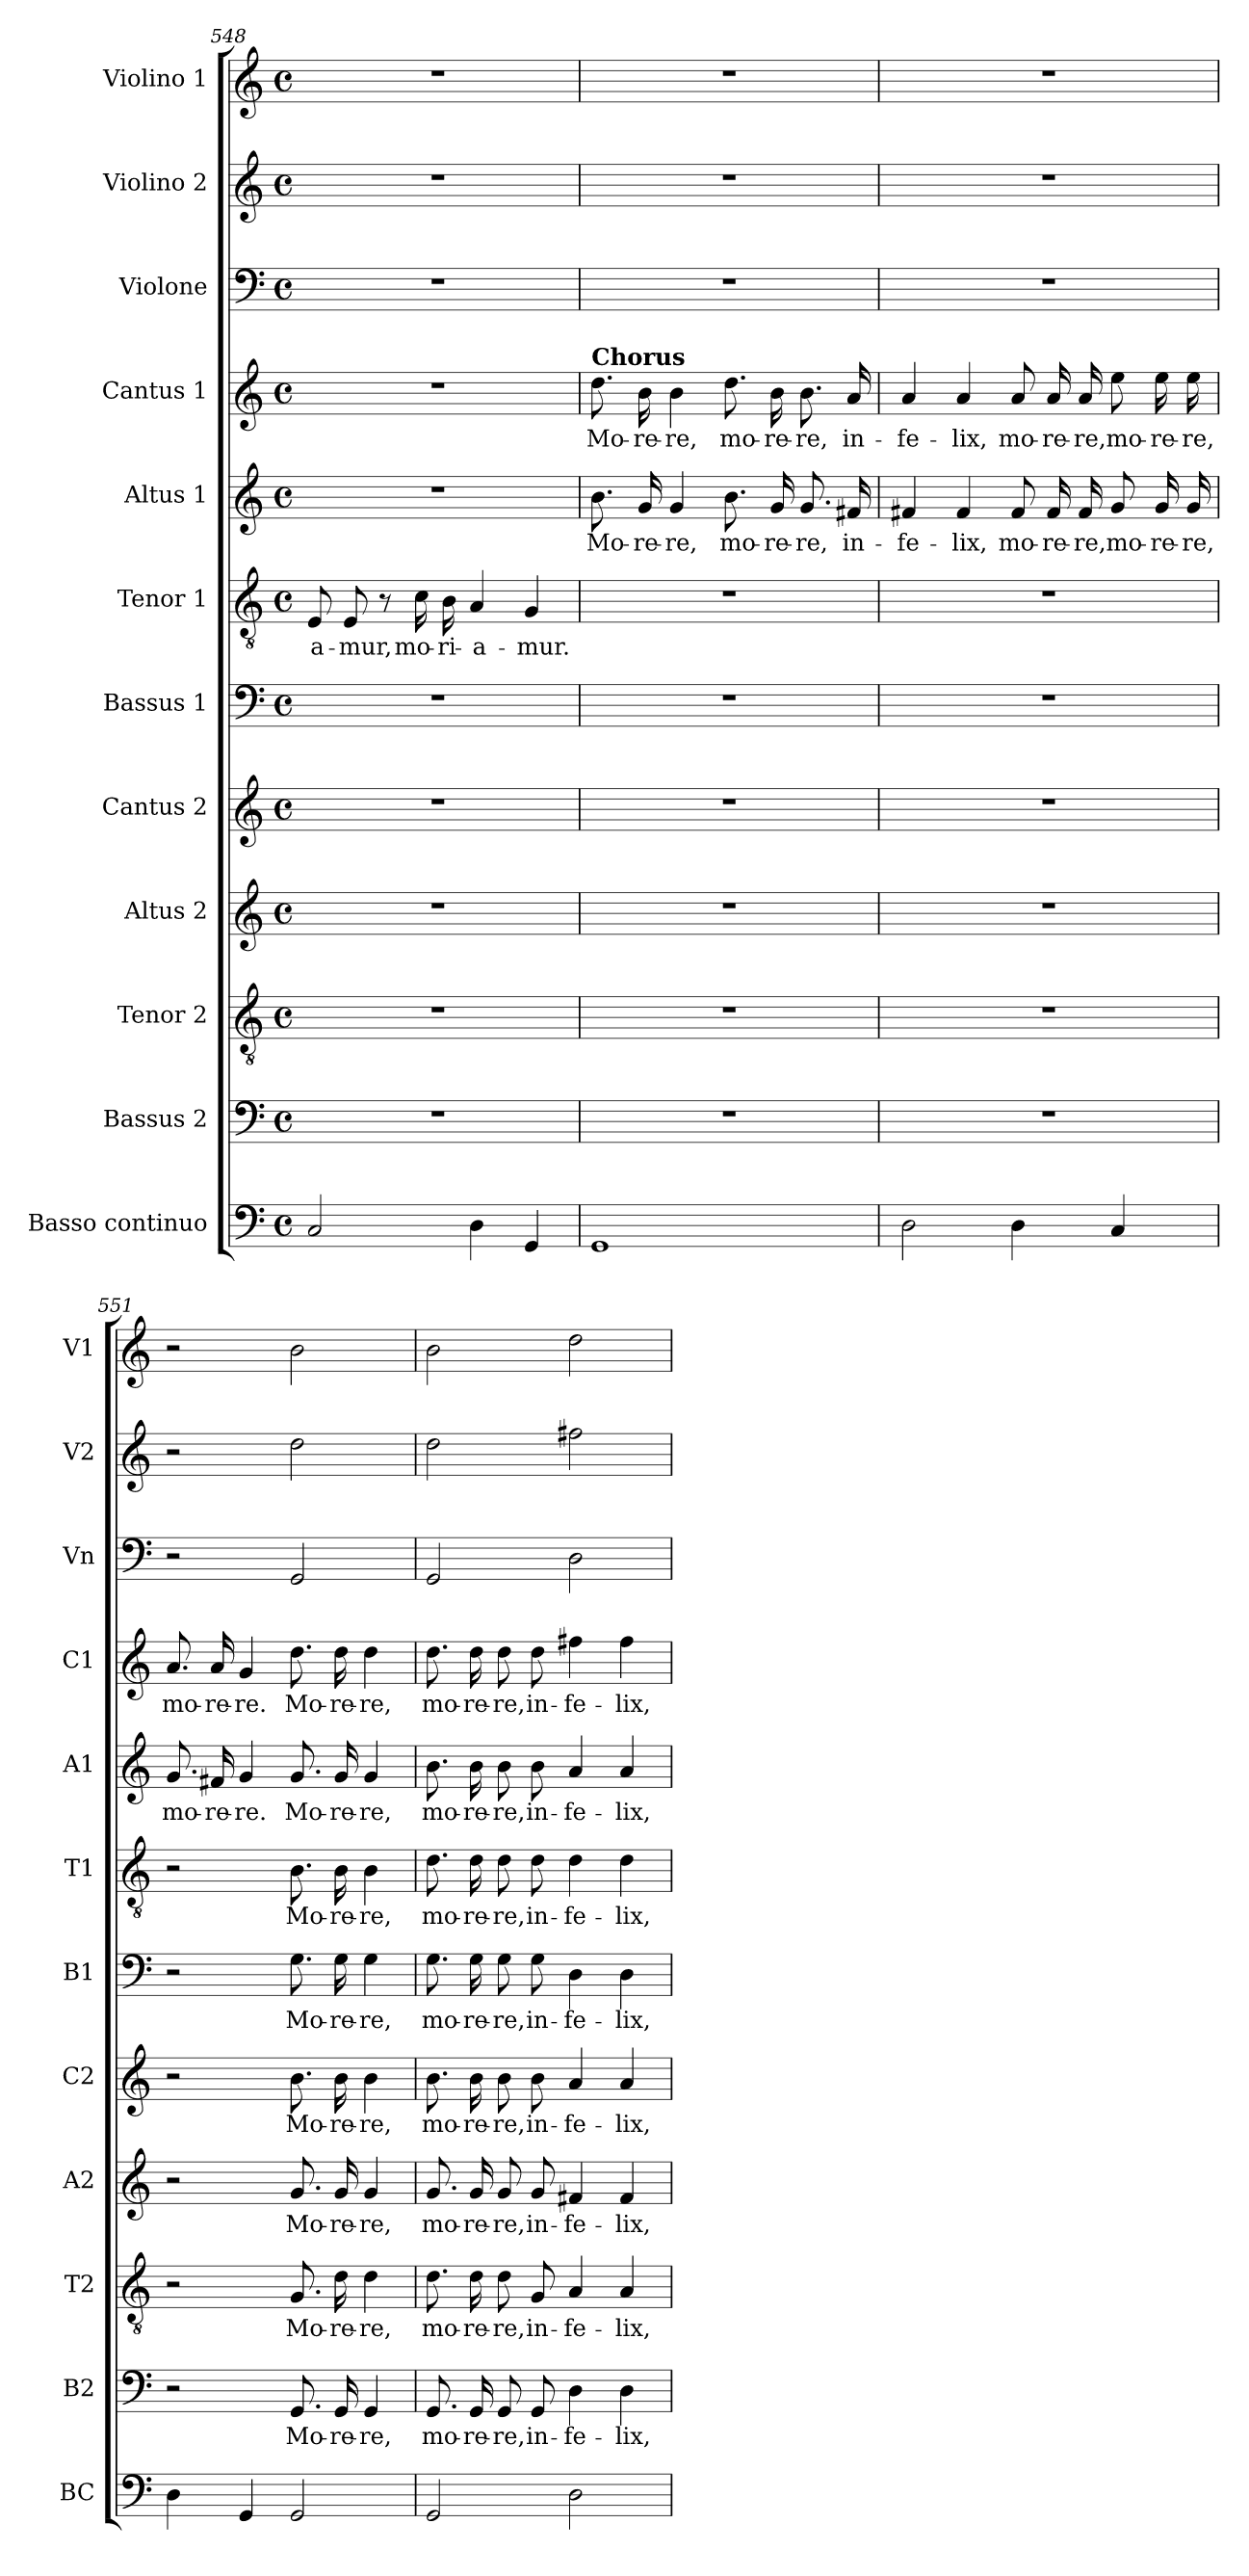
**kern	**kern	**text	**kern	**text	**kern	**text	**kern	**text	**kern	**text	**kern	**text	**kern	**text	**kern	**text	**kern	**kern	**kern
*part12	*part11	*part11	*part10	*part10	*part9	*part9	*part8	*part8	*part7	*part7	*part6	*part6	*part5	*part5	*part4	*part4	*part3	*part2	*part1
*staff12	*staff11	*staff11	*staff10	*staff10	*staff9	*staff9	*staff8	*staff8	*staff7	*staff7	*staff6	*staff6	*staff5	*staff5	*staff4	*staff4	*staff3	*staff2	*staff1
*I"Basso continuo	*I"Bassus 2	*	*I"Tenor 2	*	*I"Altus 2	*	*I"Cantus 2	*	*I"Bassus 1	*	*I"Tenor 1	*	*I"Altus 1	*	*I"Cantus 1	*	*I"Violone	*I"Violino 2	*I"Violino 1
*I'BC	*I'B2	*	*I'T2	*	*I'A2	*	*I'C2	*	*I'B1	*	*I'T1	*	*I'A1	*	*I'C1	*	*I'Vn	*I'V2	*I'V1
*clefF4	*clefF4	*	*clefGv2	*	*clefG2	*	*clefG2	*	*clefF4	*	*clefGv2	*	*clefG2	*	*clefG2	*	*clefF4	*clefG2	*clefG2
*ITrd7c12	*	*	*	*	*	*	*	*	*	*	*	*	*	*	*	*	*ITrd7c12	*	*
*k[]	*k[]	*	*k[]	*	*k[]	*	*k[]	*	*k[]	*	*k[]	*	*k[]	*	*k[]	*	*k[]	*k[]	*k[]
*C:	*C:	*	*C:	*	*C:	*	*C:	*	*C:	*	*C:	*	*C:	*	*C:	*	*C:	*C:	*C:
*M4/4	*M4/4	*	*M4/4	*	*M4/4	*	*M4/4	*	*M4/4	*	*M4/4	*	*M4/4	*	*M4/4	*	*M4/4	*M4/4	*M4/4
*met(c)	*met(c)	*	*met(c)	*	*met(c)	*	*met(c)	*	*met(c)	*	*met(c)	*	*met(c)	*	*met(c)	*	*met(c)	*met(c)	*met(c)
=548	=548	=548	=548	=548	=548	=548	=548	=548	=548	=548	=548	=548	=548	=548	=548	=548	=548	=548	=548
!	!	!	!	!	!	!	!	!	!	!	!	!LO:LY:b	!	!	!	!	!	!	!
2CC/	1r	.	1r	.	1r	.	1r	.	1r	.	8E/	-a-	1r	.	1r	.	1r	1r	1r
!	!	!	!	!	!	!	!	!	!	!	!	!LO:LY:b	!	!	!	!	!	!	!
.	.	.	.	.	.	.	.	.	.	.	8E/	-mur,	.	.	.	.	.	.	.
.	.	.	.	.	.	.	.	.	.	.	8r	.	.	.	.	.	.	.	.
!	!	!	!	!	!	!	!	!	!	!	!	!LO:LY:b	!	!	!	!	!	!	!
.	.	.	.	.	.	.	.	.	.	.	16c\	mo-	.	.	.	.	.	.	.
!	!	!	!	!	!	!	!	!	!	!	!	!LO:LY:b	!	!	!	!	!	!	!
.	.	.	.	.	.	.	.	.	.	.	16B\	-ri-	.	.	.	.	.	.	.
!	!	!	!	!	!	!	!	!	!	!	!	!LO:LY:b	!	!	!	!	!	!	!
4DD\	.	.	.	.	.	.	.	.	.	.	4A/	-a-	.	.	.	.	.	.	.
!	!	!	!	!	!	!	!	!	!	!	!	!LO:LY:b	!	!	!	!	!	!	!
4GGG/	.	.	.	.	.	.	.	.	.	.	4G/	-mur.	.	.	.	.	.	.	.
!!LO:PB:g=z
=549	=549	=549	=549	=549	=549	=549	=549	=549	=549	=549	=549	=549	=549	=549	=549	=549	=549	=549	=549
!	!	!	!	!	!	!	!	!	!	!	!	!	!	!	!LO:TX:a:B:t=Chorus	!	!	!	!
!	!	!	!	!	!	!	!	!	!	!	!	!	!	!LO:LY:b	!	!LO:LY:b	!	!	!
1GGG	1r	.	1r	.	1r	.	1r	.	1r	.	1r	.	8.b\	Mo-	8.dd\	Mo-	1r	1r	1r
!	!	!	!	!	!	!	!	!	!	!	!	!	!	!LO:LY:b	!	!LO:LY:b	!	!	!
.	.	.	.	.	.	.	.	.	.	.	.	.	16g/	-re-	16b\	-re-	.	.	.
!	!	!	!	!	!	!	!	!	!	!	!	!	!	!LO:LY:b	!	!LO:LY:b	!	!	!
.	.	.	.	.	.	.	.	.	.	.	.	.	4g/	-re,	4b\	-re,	.	.	.
!	!	!	!	!	!	!	!	!	!	!	!	!	!	!LO:LY:b	!	!LO:LY:b	!	!	!
.	.	.	.	.	.	.	.	.	.	.	.	.	8.b\	mo-	8.dd\	mo-	.	.	.
!	!	!	!	!	!	!	!	!	!	!	!	!	!	!LO:LY:b	!	!LO:LY:b	!	!	!
.	.	.	.	.	.	.	.	.	.	.	.	.	16g/	-re-	16b\	-re-	.	.	.
!	!	!	!	!	!	!	!	!	!	!	!	!	!	!LO:LY:b	!	!LO:LY:b	!	!	!
.	.	.	.	.	.	.	.	.	.	.	.	.	8.g/	-re,	8.b\	-re,	.	.	.
!	!	!	!	!	!	!	!	!	!	!	!	!	!	!LO:LY:b	!	!LO:LY:b	!	!	!
.	.	.	.	.	.	.	.	.	.	.	.	.	16f#X/	in-	16a/	in-	.	.	.
=550	=550	=550	=550	=550	=550	=550	=550	=550	=550	=550	=550	=550	=550	=550	=550	=550	=550	=550	=550
!	!	!	!	!	!	!	!	!	!	!	!	!	!	!LO:LY:b	!	!LO:LY:b	!	!	!
2DD\	1r	.	1r	.	1r	.	1r	.	1r	.	1r	.	4f#X/	-fe-	4a/	-fe-	1r	1r	1r
!	!	!	!	!	!	!	!	!	!	!	!	!	!	!LO:LY:b	!	!LO:LY:b	!	!	!
.	.	.	.	.	.	.	.	.	.	.	.	.	4f#/	-lix,	4a/	-lix,	.	.	.
!	!	!	!	!	!	!	!	!	!	!	!	!	!	!LO:LY:b	!	!LO:LY:b	!	!	!
4DD\	.	.	.	.	.	.	.	.	.	.	.	.	8f#/	mo-	8a/	mo-	.	.	.
!	!	!	!	!	!	!	!	!	!	!	!	!	!	!LO:LY:b	!	!LO:LY:b	!	!	!
.	.	.	.	.	.	.	.	.	.	.	.	.	16f#/	-re-	16a/	-re-	.	.	.
!	!	!	!	!	!	!	!	!	!	!	!	!	!	!LO:LY:b	!	!LO:LY:b	!	!	!
.	.	.	.	.	.	.	.	.	.	.	.	.	16f#/	-re,	16a/	-re,	.	.	.
!	!	!	!	!	!	!	!	!	!	!	!	!	!	!LO:LY:b	!	!LO:LY:b	!	!	!
4CC/	.	.	.	.	.	.	.	.	.	.	.	.	8g/	mo-	8ee\	mo-	.	.	.
!	!	!	!	!	!	!	!	!	!	!	!	!	!	!LO:LY:b	!	!LO:LY:b	!	!	!
.	.	.	.	.	.	.	.	.	.	.	.	.	16g/	-re-	16ee\	-re-	.	.	.
!	!	!	!	!	!	!	!	!	!	!	!	!	!	!LO:LY:b	!	!LO:LY:b	!	!	!
.	.	.	.	.	.	.	.	.	.	.	.	.	16g/	-re,	16ee\	-re,	.	.	.
=551	=551	=551	=551	=551	=551	=551	=551	=551	=551	=551	=551	=551	=551	=551	=551	=551	=551	=551	=551
!	!	!	!	!	!	!	!	!	!	!	!	!	!	!LO:LY:b	!	!LO:LY:b	!	!	!
4DD\	2r	.	2r	.	2r	.	2r	.	2r	.	2r	.	8.g/	mo-	8.a/	mo-	2r	2r	2r
!	!	!	!	!	!	!	!	!	!	!	!	!	!	!LO:LY:b	!	!LO:LY:b	!	!	!
.	.	.	.	.	.	.	.	.	.	.	.	.	16f#X/	-re-	16a/	-re-	.	.	.
!	!	!	!	!	!	!	!	!	!	!	!	!	!	!LO:LY:b	!	!LO:LY:b	!	!	!
4GGG/	.	.	.	.	.	.	.	.	.	.	.	.	4g/	-re.	4g/	-re.	.	.	.
!	!	!LO:LY:b	!	!LO:LY:b	!	!LO:LY:b	!	!LO:LY:b	!	!LO:LY:b	!	!LO:LY:b	!	!LO:LY:b	!	!LO:LY:b	!	!	!
2GGG/	8.GG/	Mo-	8.G/	Mo-	8.g/	Mo-	8.b\	Mo-	8.G\	Mo-	8.B\	Mo-	8.g/	Mo-	8.dd\	Mo-	2GGG/	2dd\	2b\
!	!	!LO:LY:b	!	!LO:LY:b	!	!LO:LY:b	!	!LO:LY:b	!	!LO:LY:b	!	!LO:LY:b	!	!LO:LY:b	!	!LO:LY:b	!	!	!
.	16GG/	-re-	16d\	-re-	16g/	-re-	16b\	-re-	16G\	-re-	16B\	-re-	16g/	-re-	16dd\	-re-	.	.	.
!	!	!LO:LY:b	!	!LO:LY:b	!	!LO:LY:b	!	!LO:LY:b	!	!LO:LY:b	!	!LO:LY:b	!	!LO:LY:b	!	!LO:LY:b	!	!	!
.	4GG/	-re,	4d\	-re,	4g/	-re,	4b\	-re,	4G\	-re,	4B\	-re,	4g/	-re,	4dd\	-re,	.	.	.
=552	=552	=552	=552	=552	=552	=552	=552	=552	=552	=552	=552	=552	=552	=552	=552	=552	=552	=552	=552
!	!	!LO:LY:b	!	!LO:LY:b	!	!LO:LY:b	!	!LO:LY:b	!	!LO:LY:b	!	!LO:LY:b	!	!LO:LY:b	!	!LO:LY:b	!	!	!
2GGG/	8.GG/	mo-	8.d\	mo-	8.g/	mo-	8.b\	mo-	8.G\	mo-	8.d\	mo-	8.b\	mo-	8.dd\	mo-	2GGG/	2dd\	2b\
!	!	!LO:LY:b	!	!LO:LY:b	!	!LO:LY:b	!	!LO:LY:b	!	!LO:LY:b	!	!LO:LY:b	!	!LO:LY:b	!	!LO:LY:b	!	!	!
.	16GG/	-re-	16d\	-re-	16g/	-re-	16b\	-re-	16G\	-re-	16d\	-re-	16b\	-re-	16dd\	-re-	.	.	.
!	!	!LO:LY:b	!	!LO:LY:b	!	!LO:LY:b	!	!LO:LY:b	!	!LO:LY:b	!	!LO:LY:b	!	!LO:LY:b	!	!LO:LY:b	!	!	!
.	8GG/	-re,	8d\	-re,	8g/	-re,	8b\	-re,	8G\	-re,	8d\	-re,	8b\	-re,	8dd\	-re,	.	.	.
!	!	!LO:LY:b	!	!LO:LY:b	!	!LO:LY:b	!	!LO:LY:b	!	!LO:LY:b	!	!LO:LY:b	!	!LO:LY:b	!	!LO:LY:b	!	!	!
.	8GG/	in-	8G/	in-	8g/	in-	8b\	in-	8G\	in-	8d\	in-	8b\	in-	8dd\	in-	.	.	.
!	!	!LO:LY:b	!	!LO:LY:b	!	!LO:LY:b	!	!LO:LY:b	!	!LO:LY:b	!	!LO:LY:b	!	!LO:LY:b	!	!LO:LY:b	!	!	!
2DD\	4D\	-fe-	4A/	-fe-	4f#X/	-fe-	4a/	-fe-	4D\	-fe-	4d\	-fe-	4a/	-fe-	4ff#X\	-fe-	2DD\	2ff#X\	2dd\
!	!	!LO:LY:b	!	!LO:LY:b	!	!LO:LY:b	!	!LO:LY:b	!	!LO:LY:b	!	!LO:LY:b	!	!LO:LY:b	!	!LO:LY:b	!	!	!
.	4D\	-lix,	4A/	-lix,	4f#/	-lix,	4a/	-lix,	4D\	-lix,	4d\	-lix,	4a/	-lix,	4ff#\	-lix,	.	.	.
=	=	=	=	=	=	=	=	=	=	=	=	=	=	=	=	=	=	=	=
*-	*-	*-	*-	*-	*-	*-	*-	*-	*-	*-	*-	*-	*-	*-	*-	*-	*-	*-	*-
